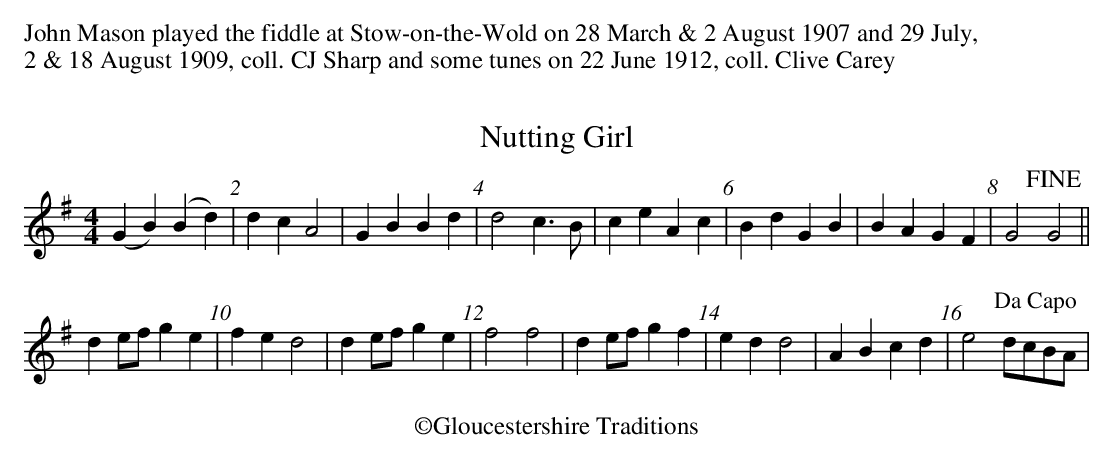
X:1
T:Nutting Girl
U:N=!fine!
M:4/4
L:1/8
K:G
(G2B2) (B2d2) | d2 c2 A4 | G2 B2 B2 d2 | d4 c3 B | c2 e2 A2 c2 | B2 d2 G2 B2 | B2 A2 G2 F2 | G4 NG4 ||
d2 ef g2 e2 | f2 e2 d4 | d2 ef g2 e2 | f4 f4 | d2 ef g2 f2 | e2 d2 d4 | A2 B2 c2 d2 | e4 [P:Da Capo]dcBA |
